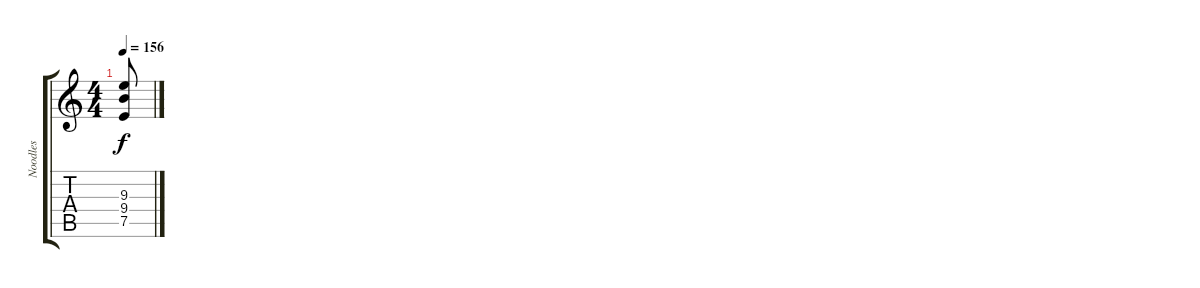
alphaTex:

\track ("Noodles" "Noodles") {instrument distortionguitar}
\staff {score tabs}
\tuning (E4 B3 G3 D3 A2 E2) {hide}
\ts (4 4)
\tempo 156
\clef g2
\ks c
(9.3 9.4 7.5).8{dy f}
